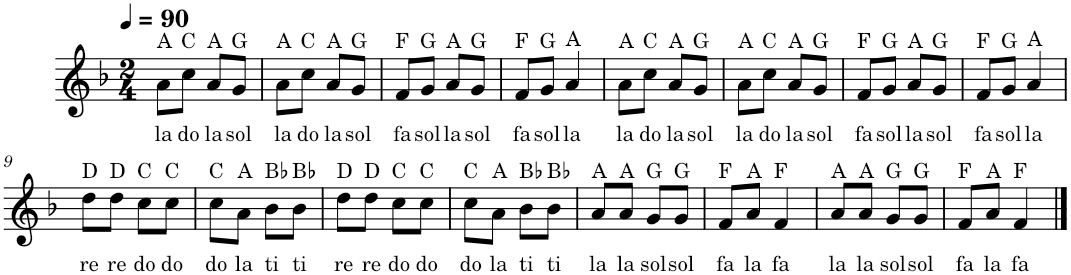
**kern	**text
*part1	*part1
*staff1	*staff1
*I"Piano	*
*I'Pno.	*
*clefG2	*
*k[b-]	*
*M2/4	*
*MM90	*
=1	=1
!LO:TX:a:t=A	!
!	!LO:LY:b
8a\L	la
!LO:TX:a:t=C	!
!	!LO:LY:b
8cc\J	do
!LO:TX:a:t=A	!
!	!LO:LY:b
8a/L	la
!LO:TX:a:t=G	!
!	!LO:LY:b
8g/J	sol
=2	=2
!LO:TX:a:t=A	!
!	!LO:LY:b
8a\L	la
!LO:TX:a:t=C	!
!	!LO:LY:b
8cc\J	do
!LO:TX:a:t=A	!
!	!LO:LY:b
8a/L	la
!LO:TX:a:t=G	!
!	!LO:LY:b
8g/J	sol
=3	=3
!LO:TX:a:t=F	!
!	!LO:LY:b
8f/L	fa
!LO:TX:a:t=G	!
!	!LO:LY:b
8g/J	sol
!LO:TX:a:t=A	!
!	!LO:LY:b
8a/L	la
!LO:TX:a:t=G	!
!	!LO:LY:b
8g/J	sol
=4	=4
!LO:TX:a:t=F	!
!	!LO:LY:b
8f/L	fa
!LO:TX:a:t=G	!
!	!LO:LY:b
8g/J	sol
!LO:TX:a:t=A	!
!	!LO:LY:b
4a/	la
=5	=5
!LO:TX:a:t=A	!
!	!LO:LY:b
8a\L	la
!LO:TX:a:t=C	!
!	!LO:LY:b
8cc\J	do
!LO:TX:a:t=A	!
!	!LO:LY:b
8a/L	la
!LO:TX:a:t=G	!
!	!LO:LY:b
8g/J	sol
=6	=6
!LO:TX:a:t=A	!
!	!LO:LY:b
8a\L	la
!LO:TX:a:t=C	!
!	!LO:LY:b
8cc\J	do
!LO:TX:a:t=A	!
!	!LO:LY:b
8a/L	la
!LO:TX:a:t=G	!
!	!LO:LY:b
8g/J	sol
=7	=7
!LO:TX:a:t=F	!
!	!LO:LY:b
8f/L	fa
!LO:TX:a:t=G	!
!	!LO:LY:b
8g/J	sol
!LO:TX:a:t=A	!
!	!LO:LY:b
8a/L	la
!LO:TX:a:t=G	!
!	!LO:LY:b
8g/J	sol
=8	=8
!LO:TX:a:t=F	!
!	!LO:LY:b
8f/L	fa
!LO:TX:a:t=G	!
!	!LO:LY:b
8g/J	sol
!LO:TX:a:t=A	!
!	!LO:LY:b
4a/	la
!!LO:LB:g=z
=9	=9
!LO:TX:a:t=D	!
!	!LO:LY:b
8dd\L	re
!LO:TX:a:t=D	!
!	!LO:LY:b
8dd\J	re
!LO:TX:a:t=C	!
!	!LO:LY:b
8cc\L	do
!LO:TX:a:t=C	!
!	!LO:LY:b
8cc\J	do
=10	=10
!LO:TX:a:t=C	!
!	!LO:LY:b
8cc\L	do
!LO:TX:a:t=A	!
!	!LO:LY:b
8a\J	la
!LO:TX:a:t=B♭	!
!	!LO:LY:b
8b-\L	ti
!LO:TX:a:t=B♭	!
!	!LO:LY:b
8b-\J	ti
=11	=11
!LO:TX:a:t=D	!
!	!LO:LY:b
8dd\L	re
!LO:TX:a:t=D	!
!	!LO:LY:b
8dd\J	re
!LO:TX:a:t=C	!
!	!LO:LY:b
8cc\L	do
!LO:TX:a:t=C	!
!	!LO:LY:b
8cc\J	do
=12	=12
!LO:TX:a:t=C	!
!	!LO:LY:b
8cc\L	do
!LO:TX:a:t=A	!
!	!LO:LY:b
8a\J	la
!LO:TX:a:t=B♭	!
!	!LO:LY:b
8b-\L	ti
!LO:TX:a:t=B♭	!
!	!LO:LY:b
8b-\J	ti
=13	=13
!LO:TX:a:t=A	!
!	!LO:LY:b
8a/L	la
!LO:TX:a:t=A	!
!	!LO:LY:b
8a/J	la
!LO:TX:a:t=G	!
!	!LO:LY:b
8g/L	sol
!LO:TX:a:t=G	!
!	!LO:LY:b
8g/J	sol
=14	=14
!LO:TX:a:t=F	!
!	!LO:LY:b
8f/L	fa
!LO:TX:a:t=A	!
!	!LO:LY:b
8a/J	la
!LO:TX:a:t=F	!
!	!LO:LY:b
4f/	fa
=15	=15
!LO:TX:a:t=A	!
!	!LO:LY:b
8a/L	la
!LO:TX:a:t=A	!
!	!LO:LY:b
8a/J	la
!LO:TX:a:t=G	!
!	!LO:LY:b
8g/L	sol
!LO:TX:a:t=G	!
!	!LO:LY:b
8g/J	sol
=16	=16
!LO:TX:a:t=F	!
!	!LO:LY:b
8f/L	fa
!LO:TX:a:t=A	!
!	!LO:LY:b
8a/J	la
!LO:TX:a:t=F	!
!	!LO:LY:b
4f/	fa
==	==
*-	*-
